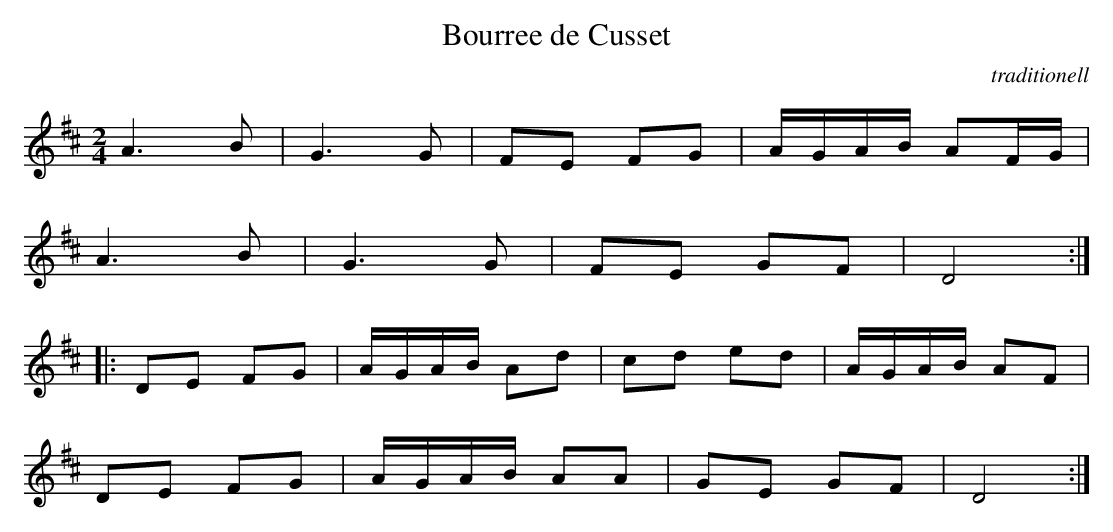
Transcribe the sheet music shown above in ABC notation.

X:1
T:Bourree de Cusset
C:traditionell
M:2/4
L:1/8
K:D
A3B|G3G|FE FG|A/2G/2A/2B/2 AF/2G/2|
A3B|G3G|FE GF|D4:|
|:DE FG|A/2G/2A/2B/2 Ad|cd ed|A/2G/2A/2B/2 AF|
DE FG|A/2G/2A/2B/2 AA|GE GF|D4:|
